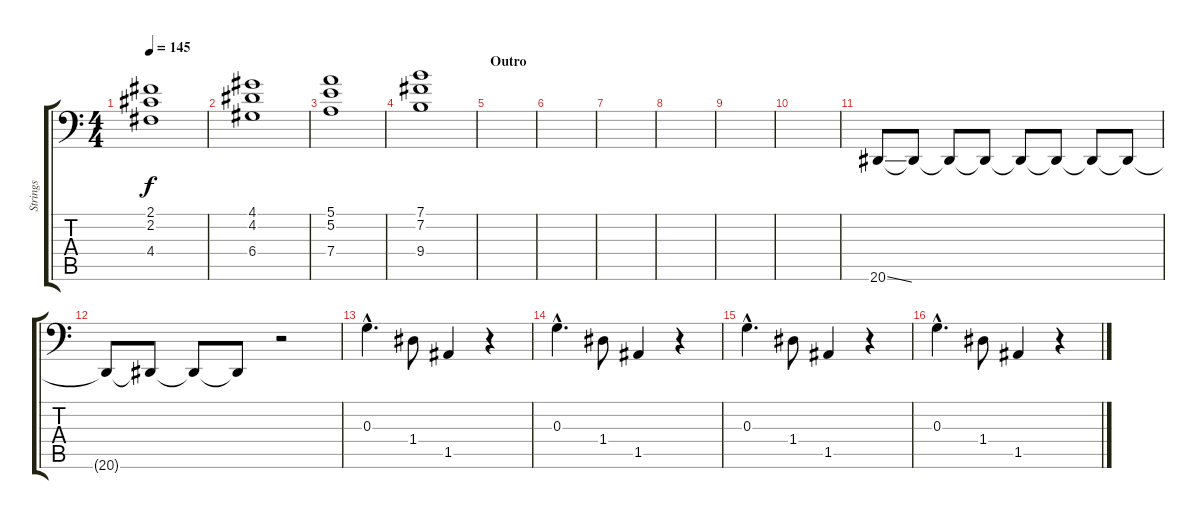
\track ("Strings" "Strings") {instrument stringensemble2}
\staff {score tabs}
\tuning (E4 B3 G3 D3 A2 G0) {hide}
\ts (4 4)
\tempo 145
\clef f4
\ks c
(2.1 2.2 4.4).1{dy f} |
(4.1 4.2 6.4).1 |
(5.1 5.2 7.4).1 |
(7.1 7.2 9.4).1 |
\section ("" "Outro")
|
|
|
|
|
|
20.6{ss}.8{volume 16 instrument lead1square} 20.6{t}.8 20.6{t}.8 20.6{t}.8 20.6{t}.8 20.6{t}.8 20.6{t}.8 20.6{t}.8 |
20.6{t}.8 20.6{t}.8 20.6{t}.8 20.6{t}.8 r.2 |
0.3{hac}.4{d volume 16 instrument taikodrum} 1.4.8 1.5.4 r.4 |
0.3{hac}.4{d} 1.4.8 1.5.4 r.4 |
0.3{hac}.4{d} 1.4.8 1.5.4 r.4 |
0.3{hac}.4{d} 1.4.8 1.5.4 r.4
